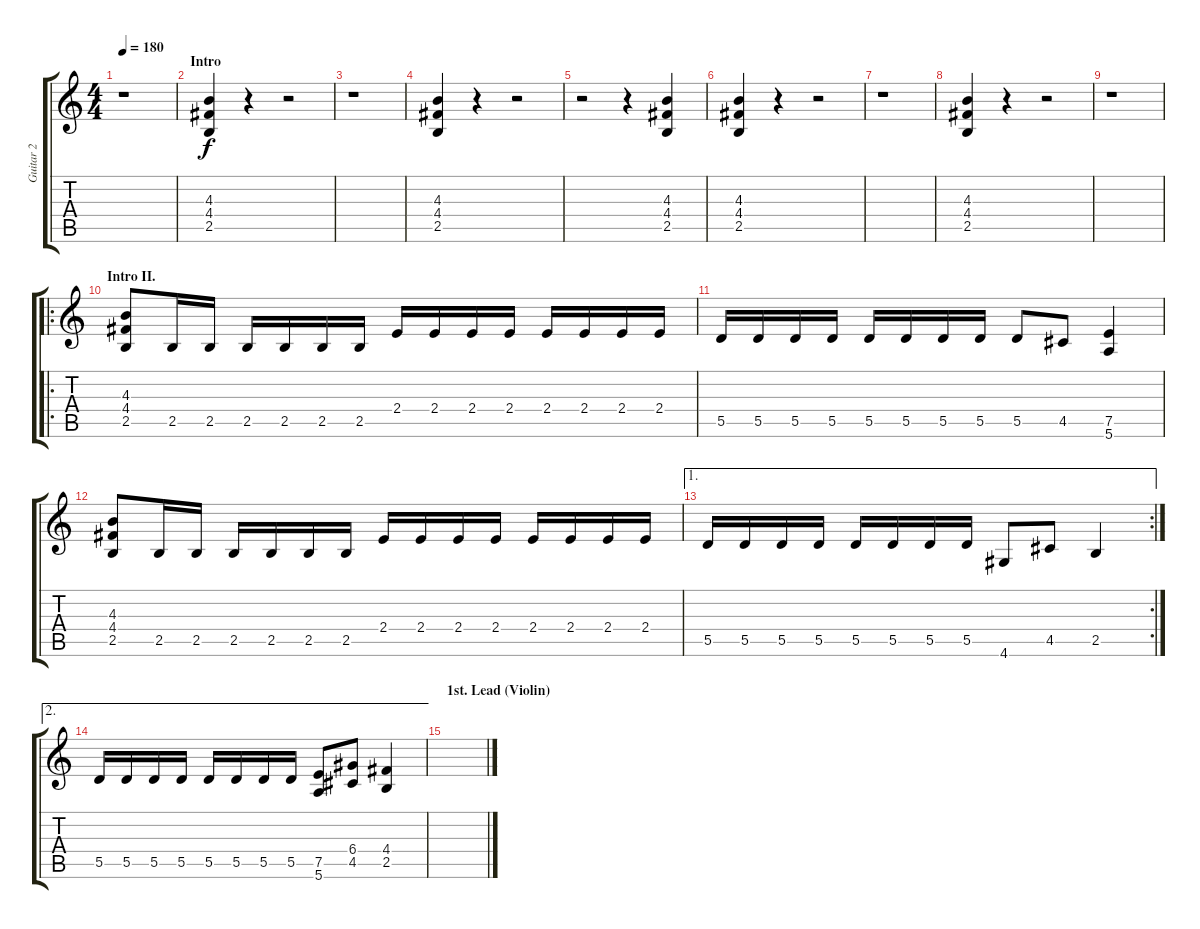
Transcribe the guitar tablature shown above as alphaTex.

\track ("Guitar 2" "Guitar 2") {instrument overdrivenguitar}
\staff {score tabs}
\tuning (E4 B3 G3 D3 A2 E2) {hide}
\ts (4 4)
\tempo 180
\clef g2
\ks c
r.1{dy f instrument overdrivenguitar} |
\section ("" "Intro")
(4.3 4.4 2.5).4 r.4 r.2 |
r.1 |
(4.3 4.4 2.5).4 r.4 r.2 |
r.2 r.4 (4.3 4.4 2.5).4 |
(4.3 4.4 2.5).4 r.4 r.2 |
r.1 |
(4.3 4.4 2.5).4 r.4 r.2 |
r.1 |
\ro
\section ("" "Intro II.")
(4.3 4.4 2.5).8 2.5.16 2.5.16 2.5.16 2.5.16 2.5.16 2.5.16 2.4.16 2.4.16 2.4.16 2.4.16 2.4.16 2.4.16 2.4.16 2.4.16 |
5.5.16 5.5.16 5.5.16 5.5.16 5.5.16 5.5.16 5.5.16 5.5.16 5.5.8 4.5.8 (7.5 5.6).4 |
(4.3 4.4 2.5).8 2.5.16 2.5.16 2.5.16 2.5.16 2.5.16 2.5.16 2.4.16 2.4.16 2.4.16 2.4.16 2.4.16 2.4.16 2.4.16 2.4.16 |
\ae 1
\rc 2
5.5.16 5.5.16 5.5.16 5.5.16 5.5.16 5.5.16 5.5.16 5.5.16 4.6.8 4.5.8 2.5.4 |
\ae 2
5.5.16 5.5.16 5.5.16 5.5.16 5.5.16 5.5.16 5.5.16 5.5.16 (7.5 5.6).8 (6.4 4.5).8 (4.4 2.5).4 |
\section ("" "1st. Lead (Violin)")
